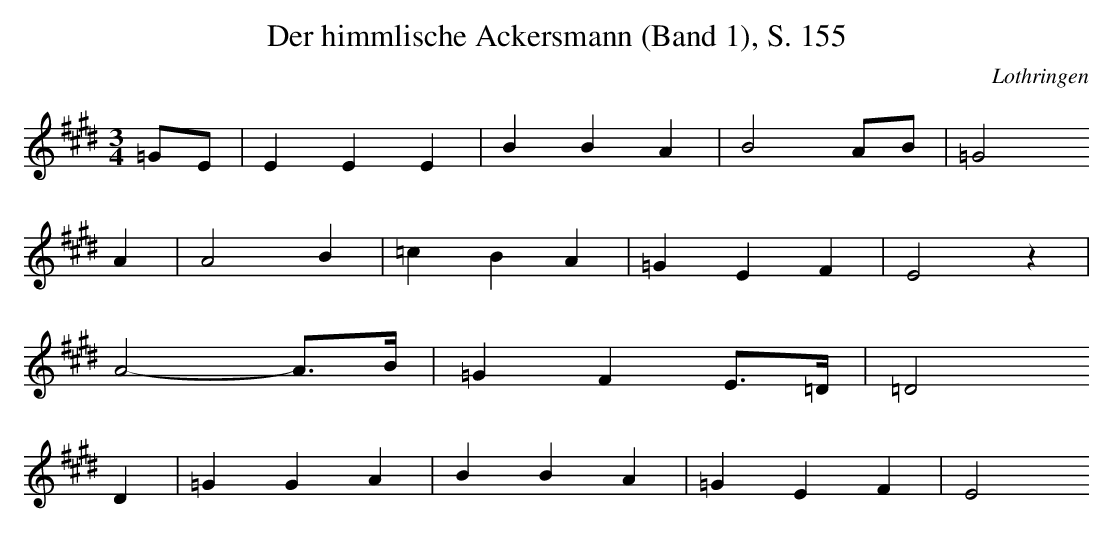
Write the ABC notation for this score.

X:1
T: Der himmlische Ackersmann (Band 1), S. 155
O: Lothringen
M: 3/4
L: 1/16
K: E
=G2E2 | E4E4E4 | B4B4A4 | B8A2B2 | =G8
A4 | A8B4 | =c4B4A4 | =G4E4F4 | E8z4 |
A8-A3B | =G4F4E3=D | =D8
D4 | =G4G4A4 | B4B4A4 | =G4E4F4 | E8
